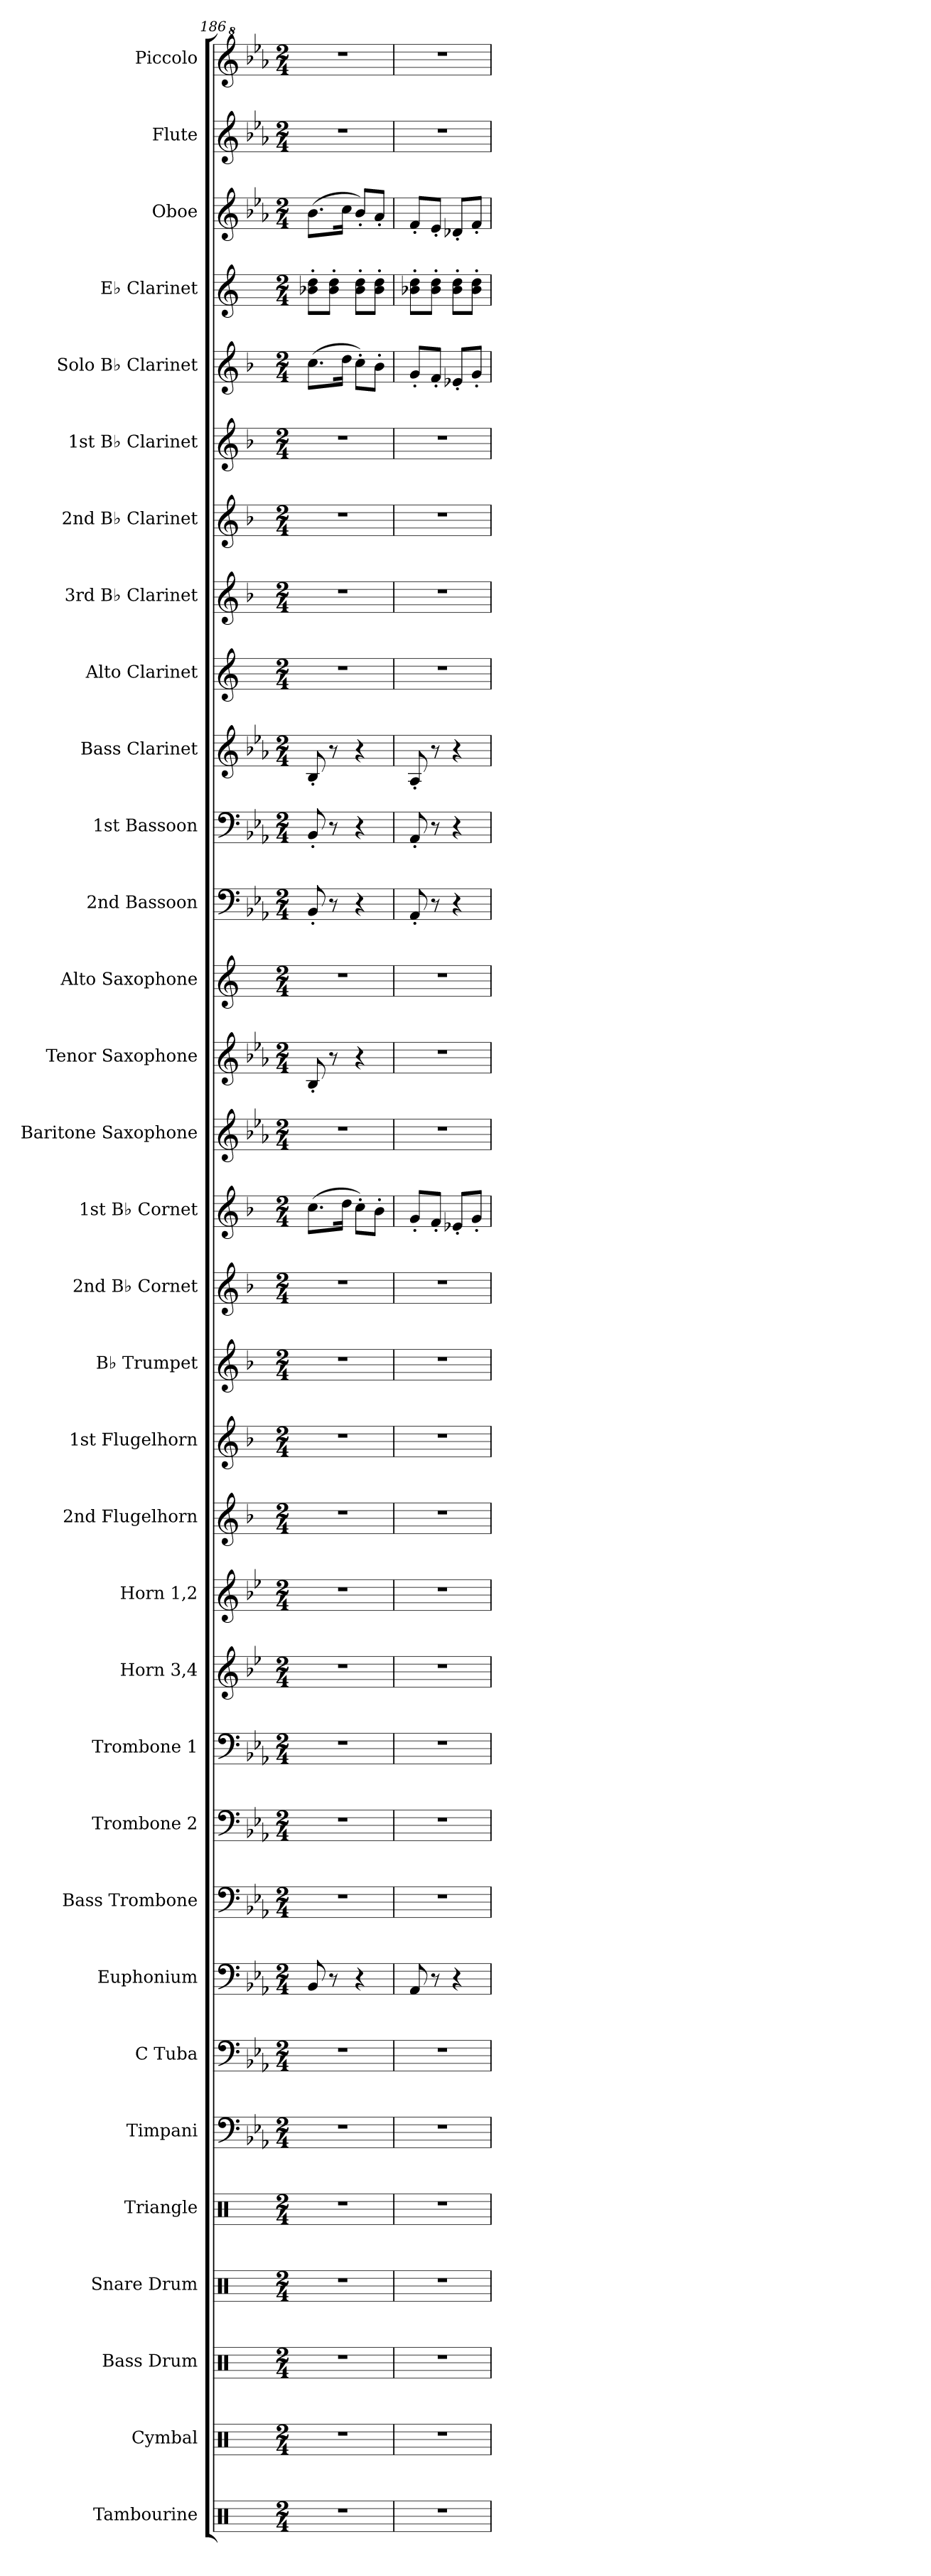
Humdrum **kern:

**kern	**kern	**kern	**kern	**kern	**kern	**kern	**kern	**kern	**kern	**kern	**kern	**kern	**kern	**kern	**kern	**kern	**kern	**kern	**kern	**kern	**kern	**kern	**kern	**kern	**kern	**kern	**kern	**kern	**kern	**kern	**kern	**kern
*part33	*part32	*part31	*part30	*part29	*part28	*part27	*part26	*part25	*part24	*part23	*part22	*part21	*part20	*part19	*part18	*part17	*part16	*part15	*part14	*part13	*part12	*part11	*part10	*part9	*part8	*part7	*part6	*part5	*part4	*part3	*part2	*part1
*staff33	*staff32	*staff31	*staff30	*staff29	*staff28	*staff27	*staff26	*staff25	*staff24	*staff23	*staff22	*staff21	*staff20	*staff19	*staff18	*staff17	*staff16	*staff15	*staff14	*staff13	*staff12	*staff11	*staff10	*staff9	*staff8	*staff7	*staff6	*staff5	*staff4	*staff3	*staff2	*staff1
*I"Tambourine	*I"Cymbal	*I"Bass Drum	*I"Snare Drum	*I"Triangle	*I"Timpani	*I"C Tuba	*I"Euphonium	*I"Bass Trombone	*I"Trombone 2	*I"Trombone 1	*I"Horn 3,4	*I"Horn 1,2	*I"2nd Flugelhorn	*I"1st Flugelhorn	*I"B♭ Trumpet	*I"2nd B♭ Cornet	*I"1st B♭ Cornet	*I"Baritone Saxophone	*I"Tenor Saxophone	*I"Alto Saxophone	*I"2nd Bassoon	*I"1st Bassoon	*I"Bass Clarinet	*I"Alto Clarinet	*I"3rd B♭ Clarinet	*I"2nd B♭ Clarinet	*I"1st B♭ Clarinet	*I"Solo B♭ Clarinet	*I"E♭ Clarinet	*I"Oboe	*I"Flute	*I"Piccolo
*I'Tamb.	*I'Cym.	*I'B. Dr.	*I'Sn. Dr.	*I'Trgl.	*I'Timp.	*I'C Tu.	*I'Eu.	*I'B. Trb.	*I'Trb. 2	*I'Trb. 1	*I'Hn. 3,4	*I'Hn. 1,2	*I'2nd Flghn.	*I'1st Flghn.	*I'B♭ Tpt.	*I'2nd B♭ Cnt.	*I'1st B♭ Cnt.	*I'Bar. Sax.	*I'T. Sax.	*I'A. Sax.	*I'2nd Bsn.	*I'1st Bsn.	*I'B. Cl.	*I'A. Cl.	*I'3rd B♭ Cl.	*I'2nd B♭ Cl.	*I'1st B♭ Cl.	*I'Solo B♭ Cl.	*I'E♭ Cl.	*I'Ob.	*I'Fl.	*I'Picc.
*clefX	*clefX	*clefX	*clefX	*clefX	*clefF4	*clefF4	*clefF4	*clefF4	*clefF4	*clefF4	*clefG2	*clefG2	*clefG2	*clefG2	*clefG2	*clefG2	*clefG2	*clefG2	*clefG2	*clefG2	*clefF4	*clefF4	*clefG2	*clefG2	*clefG2	*clefG2	*clefG2	*clefG2	*clefG2	*clefG2	*clefG2	*clefG^2
*	*	*	*	*	*	*	*	*	*	*	*ITrd4c7	*ITrd4c7	*ITrd1c2	*ITrd1c2	*ITrd1c2	*ITrd1c2	*ITrd1c2	*ITrd12c21	*ITrd8c14	*ITrd5c9	*	*	*ITrd8c14	*ITrd5c9	*ITrd1c2	*ITrd1c2	*ITrd1c2	*ITrd1c2	*ITrd-2c-3	*	*	*ITrd-7c-12
*k[]	*k[]	*k[]	*k[]	*k[]	*k[b-e-a-]	*k[b-e-a-]	*k[b-e-a-]	*k[b-e-a-]	*k[b-e-a-]	*k[b-e-a-]	*k[b-e-a-]	*k[b-e-a-]	*k[b-e-a-]	*k[b-e-a-]	*k[b-e-a-]	*k[b-e-a-]	*k[b-e-a-]	*k[b-e-a-]	*k[b-e-a-]	*k[b-e-a-]	*k[b-e-a-]	*k[b-e-a-]	*k[b-e-a-]	*k[b-e-a-]	*k[b-e-a-]	*k[b-e-a-]	*k[b-e-a-]	*k[b-e-a-]	*k[b-e-a-]	*k[b-e-a-]	*k[b-e-a-]	*k[b-e-a-]
*C:	*C:	*C:	*C:	*C:	*E-:	*E-:	*E-:	*E-:	*E-:	*E-:	*E-:	*E-:	*E-:	*E-:	*E-:	*E-:	*E-:	*E-:	*E-:	*E-:	*E-:	*E-:	*E-:	*E-:	*E-:	*E-:	*E-:	*E-:	*E-:	*E-:	*E-:	*E-:
*M2/4	*M2/4	*M2/4	*M2/4	*M2/4	*M2/4	*M2/4	*M2/4	*M2/4	*M2/4	*M2/4	*M2/4	*M2/4	*M2/4	*M2/4	*M2/4	*M2/4	*M2/4	*M2/4	*M2/4	*M2/4	*M2/4	*M2/4	*M2/4	*M2/4	*M2/4	*M2/4	*M2/4	*M2/4	*M2/4	*M2/4	*M2/4	*M2/4
=186	=186	=186	=186	=186	=186	=186	=186	=186	=186	=186	=186	=186	=186	=186	=186	=186	=186	=186	=186	=186	=186	=186	=186	=186	=186	=186	=186	=186	=186	=186	=186	=186
2r	2r	2r	2r	2r	2r	2r	8BB-/	2r	2r	2r	2r	2r	2r	2r	2r	2r	(8.b-\L	2r	8BB-'/	2r	8BB-'/	8BB-'/	8BB-'/	2r	2r	2r	2r	(8.b-\L	8dd-X\' 8ff\'L	(8.b-\L	2r	2r
.	.	.	.	.	.	.	8r	.	.	.	.	.	.	.	.	.	.	.	8r	.	8r	8r	8r	.	.	.	.	.	8dd-\' 8ff\'J	.	.	.
.	.	.	.	.	.	.	.	.	.	.	.	.	.	.	.	.	16cc\Jk	.	.	.	.	.	.	.	.	.	.	16cc\Jk	.	16cc\Jk	.	.
.	.	.	.	.	.	.	4r	.	.	.	.	.	.	.	.	.	8b-'\L)	.	4r	.	4r	4r	4r	.	.	.	.	8b-'\L)	8dd-\' 8ff\'L	8b-'/L)	.	.
.	.	.	.	.	.	.	.	.	.	.	.	.	.	.	.	.	8a-'\J	.	.	.	.	.	.	.	.	.	.	8a-'\J	8dd-\' 8ff\'J	8a-'/J	.	.
=187	=187	=187	=187	=187	=187	=187	=187	=187	=187	=187	=187	=187	=187	=187	=187	=187	=187	=187	=187	=187	=187	=187	=187	=187	=187	=187	=187	=187	=187	=187	=187	=187
2r	2r	2r	2r	2r	2r	2r	8AA-/	2r	2r	2r	2r	2r	2r	2r	2r	2r	8f'/L	2r	2r	2r	8AA-'/	8AA-'/	8AA-'/	2r	2r	2r	2r	8f'/L	8dd-X\' 8ff\'L	8f'/L	2r	2r
.	.	.	.	.	.	.	8r	.	.	.	.	.	.	.	.	.	8e-'/J	.	.	.	8r	8r	8r	.	.	.	.	8e-'/J	8dd-\' 8ff\'J	8e-'/J	.	.
.	.	.	.	.	.	.	4r	.	.	.	.	.	.	.	.	.	8d-X'/L	.	.	.	4r	4r	4r	.	.	.	.	8d-X'/L	8dd-\' 8ff\'L	8d-X'/L	.	.
.	.	.	.	.	.	.	.	.	.	.	.	.	.	.	.	.	8f'/J	.	.	.	.	.	.	.	.	.	.	8f'/J	8dd-\' 8ff\'J	8f'/J	.	.
=	=	=	=	=	=	=	=	=	=	=	=	=	=	=	=	=	=	=	=	=	=	=	=	=	=	=	=	=	=	=	=	=
*-	*-	*-	*-	*-	*-	*-	*-	*-	*-	*-	*-	*-	*-	*-	*-	*-	*-	*-	*-	*-	*-	*-	*-	*-	*-	*-	*-	*-	*-	*-	*-	*-
